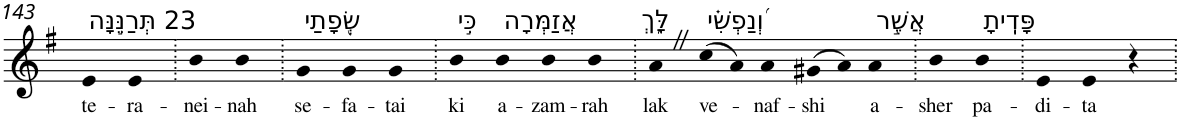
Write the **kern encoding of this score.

**kern	**text
*part1	*part1
*staff1	*staff1
*I"Piano	*
*I'Pno	*
!!LO:PB:g=z
*clefG2	*
*k[f#]	*
*G:	*
=143	=143
!LO:TX:a:t=23 תְּרַנֵּ֣נָּה	!
!	!LO:LY:b
4e	te-
!	!LO:LY:b
4e	-ra-
=144.	=144.
!	!LO:LY:b
4b	-nei-
!	!LO:LY:b
4b	-nah
=145.	=145.
!LO:TX:a:t=שְׂ֭פָתַי	!
!	!LO:LY:b
4g	se-
!	!LO:LY:b
4g	-fa-
!	!LO:LY:b
4g	-tai
=146.	=146.
!LO:TX:a:t=כִּ֣י	!
!	!LO:LY:b
4b	ki
!LO:TX:a:t=אֲזַמְּרָה	!
!	!LO:LY:b
4b	a-
!	!LO:LY:b
4b	-zam-
!	!LO:LY:b
4b	-rah
=147.	=147.
!LO:TX:a:t=לָּ֑ךְ	!
!	!LO:LY:b
4aZ	lak
!LO:TX:a:t=וְ֝נַפְשִׁ֗י	!
!	!LO:LY:b
(>8cc	ve-
8a)	.
!	!LO:LY:b
4a	-naf-
!	!LO:LY:b
(>8g#X	-shi
8a)	.
!LO:TX:a:t=אֲשֶׁ֣ר	!
!	!LO:LY:b
4a	a-
=148.	=148.
!	!LO:LY:b
4b	-sher
!LO:TX:a:t=פָּדִֽיתָ	!
!	!LO:LY:b
4b	pa-
=149.	=149.
!	!LO:LY:b
4e	-di-
!	!LO:LY:b
4e	-ta
4r	.
=.	=.
*-	*-
